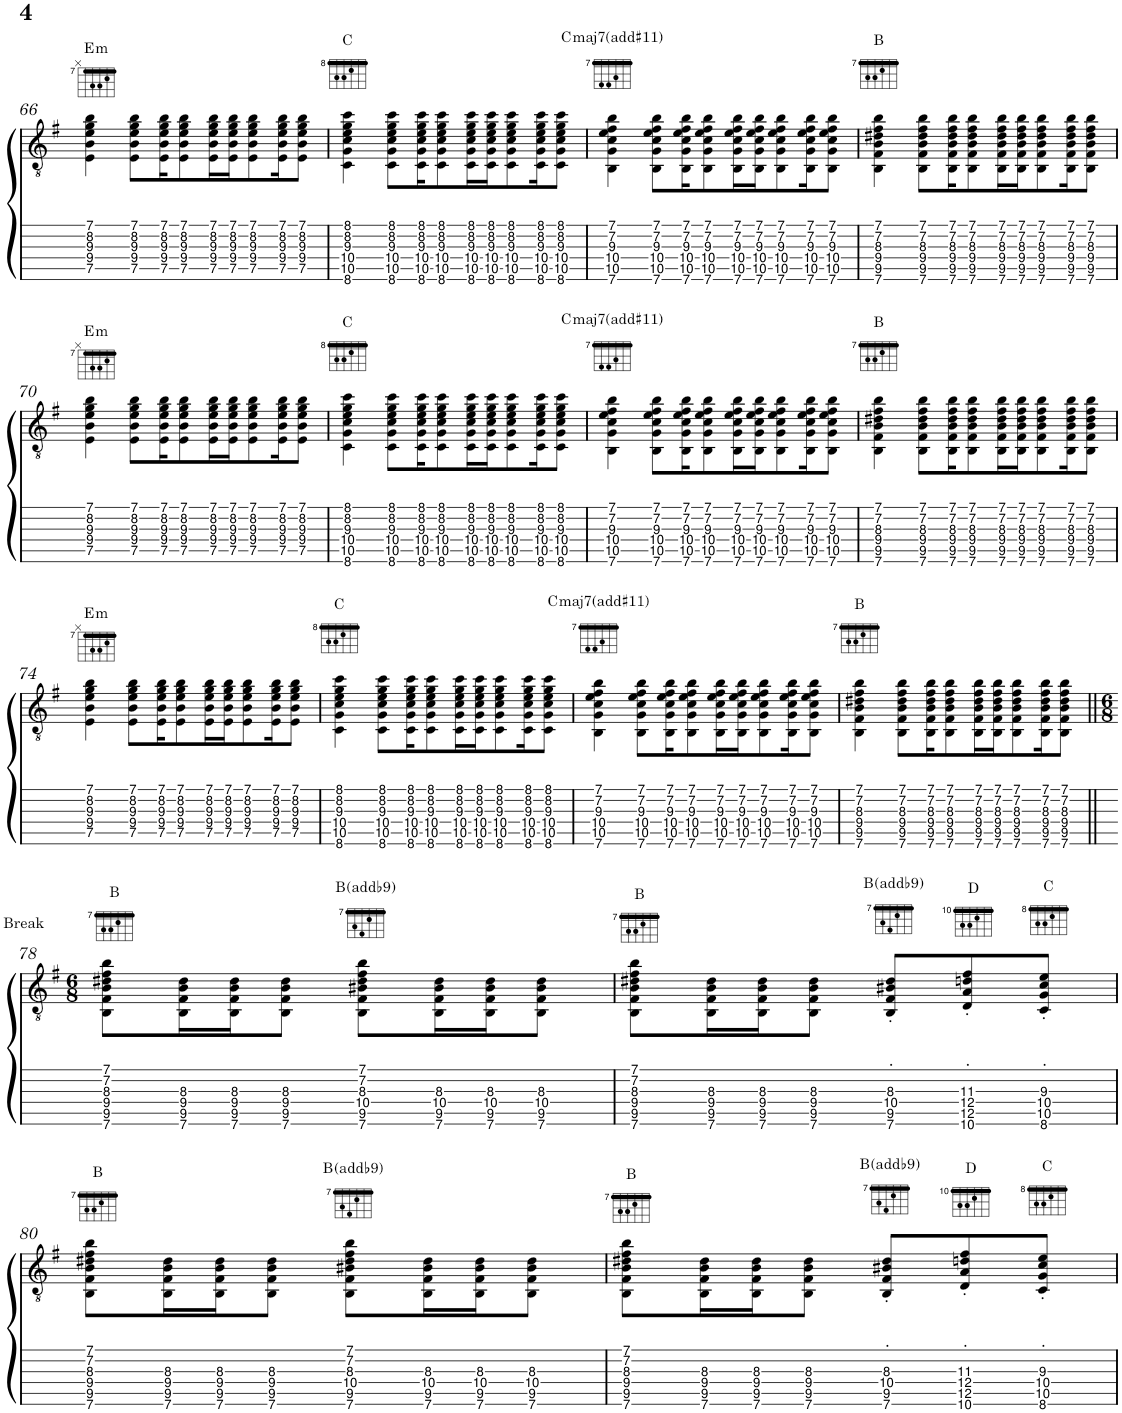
**kern	**kern	**harte
*part1	*part1	*part1
*staff2	*staff1	*
*I"Electric Guitar	*	*
*I'El. Guit.	*	*
!!LO:PB:g=z
*	*clefGv2	*
*k[f#]	*k[f#]	*
*M4/4	*M4/4	*
=66	=66	=66
!	!	!LO:H:kt=m
4E 4B 4e 4g 4b	4E\ 4B\ 4e\ 4g\ 4b\	E:min
8E\ 8B\ 8e\ 8g\ 8b\L	8E\ 8B\ 8e\ 8g\ 8b\L	.
16E\ 16B\ 16e\ 16g\ 16b\K	16E\ 16B\ 16e\ 16g\ 16b\K	.
8E\ 8B\ 8e\ 8g\ 8b\J	8E\ 8B\ 8e\ 8g\ 8b\	.
16E\ 16B\ 16e\ 16g\ 16b\KL	16E\ 16B\ 16e\ 16g\ 16b\L	.
16E\ 16B\ 16e\ 16g\ 16b\K	16E\ 16B\ 16e\ 16g\ 16b\J	.
8E\ 8B\ 8e\ 8g\ 8b\J	8E\ 8B\ 8e\ 8g\ 8b\	.
16E\ 16B\ 16e\ 16g\ 16b\KL	16E\ 16B\ 16e\ 16g\ 16b\K	.
8E\ 8B\ 8e\ 8g\ 8b\J	8E\ 8B\ 8e\ 8g\ 8b\J	.
=67	=67	=67
4C 4G 4c 4e 4g 4cc	4C\ 4G\ 4c\ 4e\ 4g\ 4cc\	C:maj
8C\ 8G\ 8c\ 8e\ 8g\ 8cc\L	8C\ 8G\ 8c\ 8e\ 8g\ 8cc\L	.
16C\ 16G\ 16c\ 16e\ 16g\ 16cc\K	16C\ 16G\ 16c\ 16e\ 16g\ 16cc\K	.
8C\ 8G\ 8c\ 8e\ 8g\ 8cc\J	8C\ 8G\ 8c\ 8e\ 8g\ 8cc\	.
16C\ 16G\ 16c\ 16e\ 16g\ 16cc\KL	16C\ 16G\ 16c\ 16e\ 16g\ 16cc\L	.
16C\ 16G\ 16c\ 16e\ 16g\ 16cc\K	16C\ 16G\ 16c\ 16e\ 16g\ 16cc\J	.
8C\ 8G\ 8c\ 8e\ 8g\ 8cc\J	8C\ 8G\ 8c\ 8e\ 8g\ 8cc\	.
16C\ 16G\ 16c\ 16e\ 16g\ 16cc\KL	16C\ 16G\ 16c\ 16e\ 16g\ 16cc\K	.
8C\ 8G\ 8c\ 8e\ 8g\ 8cc\J	8C\ 8G\ 8c\ 8e\ 8g\ 8cc\J	.
=68	=68	=68
!	!	!LO:H:kt=maj7
4BB 4G 4c 4e 4f# 4b	4BB\ 4G\ 4c\ 4e\ 4f#\ 4b\	C:maj7(#11)
8BB\ 8G\ 8c\ 8e\ 8f#\ 8b\L	8BB\ 8G\ 8c\ 8e\ 8f#\ 8b\L	.
16BB\ 16G\ 16c\ 16e\ 16f#\ 16b\K	16BB\ 16G\ 16c\ 16e\ 16f#\ 16b\K	.
8BB\ 8G\ 8c\ 8e\ 8f#\ 8b\J	8BB\ 8G\ 8c\ 8e\ 8f#\ 8b\	.
16BB\ 16G\ 16c\ 16e\ 16f#\ 16b\KL	16BB\ 16G\ 16c\ 16e\ 16f#\ 16b\L	.
16BB\ 16G\ 16c\ 16e\ 16f#\ 16b\K	16BB\ 16G\ 16c\ 16e\ 16f#\ 16b\J	.
8BB\ 8G\ 8c\ 8e\ 8f#\ 8b\J	8BB\ 8G\ 8c\ 8e\ 8f#\ 8b\	.
16BB\ 16G\ 16c\ 16e\ 16f#\ 16b\KL	16BB\ 16G\ 16c\ 16e\ 16f#\ 16b\K	.
8BB\ 8G\ 8c\ 8e\ 8f#\ 8b\J	8BB\ 8G\ 8c\ 8e\ 8f#\ 8b\J	.
=69	=69	=69
4BB 4F# 4B 4d#X 4f# 4b	4BB\ 4F#\ 4B\ 4d#X\ 4f#\ 4b\	B:maj
8BB\ 8F#\ 8B\ 8d#\ 8f#\ 8b\L	8BB\ 8F#\ 8B\ 8d#\ 8f#\ 8b\L	.
16BB\ 16F#\ 16B\ 16d#\ 16f#\ 16b\K	16BB\ 16F#\ 16B\ 16d#\ 16f#\ 16b\K	.
8BB\ 8F#\ 8B\ 8d#\ 8f#\ 8b\J	8BB\ 8F#\ 8B\ 8d#\ 8f#\ 8b\	.
16BB\ 16F#\ 16B\ 16d#\ 16f#\ 16b\KL	16BB\ 16F#\ 16B\ 16d#\ 16f#\ 16b\L	.
16BB\ 16F#\ 16B\ 16d#\ 16f#\ 16b\K	16BB\ 16F#\ 16B\ 16d#\ 16f#\ 16b\J	.
8BB\ 8F#\ 8B\ 8d#\ 8f#\ 8b\J	8BB\ 8F#\ 8B\ 8d#\ 8f#\ 8b\	.
16BB\ 16F#\ 16B\ 16d#\ 16f#\ 16b\KL	16BB\ 16F#\ 16B\ 16d#\ 16f#\ 16b\K	.
8BB\ 8F#\ 8B\ 8d#\ 8f#\ 8b\J	8BB\ 8F#\ 8B\ 8d#\ 8f#\ 8b\J	.
!!LO:LB:g=z
=70	=70	=70
!	!	!LO:H:kt=m
4E 4B 4e 4g 4b	4E\ 4B\ 4e\ 4g\ 4b\	E:min
8E\ 8B\ 8e\ 8g\ 8b\L	8E\ 8B\ 8e\ 8g\ 8b\L	.
16E\ 16B\ 16e\ 16g\ 16b\K	16E\ 16B\ 16e\ 16g\ 16b\K	.
8E\ 8B\ 8e\ 8g\ 8b\J	8E\ 8B\ 8e\ 8g\ 8b\	.
16E\ 16B\ 16e\ 16g\ 16b\KL	16E\ 16B\ 16e\ 16g\ 16b\L	.
16E\ 16B\ 16e\ 16g\ 16b\K	16E\ 16B\ 16e\ 16g\ 16b\J	.
8E\ 8B\ 8e\ 8g\ 8b\J	8E\ 8B\ 8e\ 8g\ 8b\	.
16E\ 16B\ 16e\ 16g\ 16b\KL	16E\ 16B\ 16e\ 16g\ 16b\K	.
8E\ 8B\ 8e\ 8g\ 8b\J	8E\ 8B\ 8e\ 8g\ 8b\J	.
=71	=71	=71
4C 4G 4c 4e 4g 4cc	4C\ 4G\ 4c\ 4e\ 4g\ 4cc\	C:maj
8C\ 8G\ 8c\ 8e\ 8g\ 8cc\L	8C\ 8G\ 8c\ 8e\ 8g\ 8cc\L	.
16C\ 16G\ 16c\ 16e\ 16g\ 16cc\K	16C\ 16G\ 16c\ 16e\ 16g\ 16cc\K	.
8C\ 8G\ 8c\ 8e\ 8g\ 8cc\J	8C\ 8G\ 8c\ 8e\ 8g\ 8cc\	.
16C\ 16G\ 16c\ 16e\ 16g\ 16cc\KL	16C\ 16G\ 16c\ 16e\ 16g\ 16cc\L	.
16C\ 16G\ 16c\ 16e\ 16g\ 16cc\K	16C\ 16G\ 16c\ 16e\ 16g\ 16cc\J	.
8C\ 8G\ 8c\ 8e\ 8g\ 8cc\J	8C\ 8G\ 8c\ 8e\ 8g\ 8cc\	.
16C\ 16G\ 16c\ 16e\ 16g\ 16cc\KL	16C\ 16G\ 16c\ 16e\ 16g\ 16cc\K	.
8C\ 8G\ 8c\ 8e\ 8g\ 8cc\J	8C\ 8G\ 8c\ 8e\ 8g\ 8cc\J	.
=72	=72	=72
!	!	!LO:H:kt=maj7
4BB 4G 4c 4e 4f# 4b	4BB\ 4G\ 4c\ 4e\ 4f#\ 4b\	C:maj7(#11)
8BB\ 8G\ 8c\ 8e\ 8f#\ 8b\L	8BB\ 8G\ 8c\ 8e\ 8f#\ 8b\L	.
16BB\ 16G\ 16c\ 16e\ 16f#\ 16b\K	16BB\ 16G\ 16c\ 16e\ 16f#\ 16b\K	.
8BB\ 8G\ 8c\ 8e\ 8f#\ 8b\J	8BB\ 8G\ 8c\ 8e\ 8f#\ 8b\	.
16BB\ 16G\ 16c\ 16e\ 16f#\ 16b\KL	16BB\ 16G\ 16c\ 16e\ 16f#\ 16b\L	.
16BB\ 16G\ 16c\ 16e\ 16f#\ 16b\K	16BB\ 16G\ 16c\ 16e\ 16f#\ 16b\J	.
8BB\ 8G\ 8c\ 8e\ 8f#\ 8b\J	8BB\ 8G\ 8c\ 8e\ 8f#\ 8b\	.
16BB\ 16G\ 16c\ 16e\ 16f#\ 16b\KL	16BB\ 16G\ 16c\ 16e\ 16f#\ 16b\K	.
8BB\ 8G\ 8c\ 8e\ 8f#\ 8b\J	8BB\ 8G\ 8c\ 8e\ 8f#\ 8b\J	.
=73	=73	=73
4BB 4F# 4B 4d#X 4f# 4b	4BB\ 4F#\ 4B\ 4d#X\ 4f#\ 4b\	B:maj
8BB\ 8F#\ 8B\ 8d#\ 8f#\ 8b\L	8BB\ 8F#\ 8B\ 8d#\ 8f#\ 8b\L	.
16BB\ 16F#\ 16B\ 16d#\ 16f#\ 16b\K	16BB\ 16F#\ 16B\ 16d#\ 16f#\ 16b\K	.
8BB\ 8F#\ 8B\ 8d#\ 8f#\ 8b\J	8BB\ 8F#\ 8B\ 8d#\ 8f#\ 8b\	.
16BB\ 16F#\ 16B\ 16d#\ 16f#\ 16b\KL	16BB\ 16F#\ 16B\ 16d#\ 16f#\ 16b\L	.
16BB\ 16F#\ 16B\ 16d#\ 16f#\ 16b\K	16BB\ 16F#\ 16B\ 16d#\ 16f#\ 16b\J	.
8BB\ 8F#\ 8B\ 8d#\ 8f#\ 8b\J	8BB\ 8F#\ 8B\ 8d#\ 8f#\ 8b\	.
16BB\ 16F#\ 16B\ 16d#\ 16f#\ 16b\KL	16BB\ 16F#\ 16B\ 16d#\ 16f#\ 16b\K	.
8BB\ 8F#\ 8B\ 8d#\ 8f#\ 8b\J	8BB\ 8F#\ 8B\ 8d#\ 8f#\ 8b\J	.
!!LO:LB:g=z
=74	=74	=74
!	!	!LO:H:kt=m
4E 4B 4e 4g 4b	4E\ 4B\ 4e\ 4g\ 4b\	E:min
8E\ 8B\ 8e\ 8g\ 8b\L	8E\ 8B\ 8e\ 8g\ 8b\L	.
16E\ 16B\ 16e\ 16g\ 16b\K	16E\ 16B\ 16e\ 16g\ 16b\K	.
8E\ 8B\ 8e\ 8g\ 8b\J	8E\ 8B\ 8e\ 8g\ 8b\	.
16E\ 16B\ 16e\ 16g\ 16b\KL	16E\ 16B\ 16e\ 16g\ 16b\L	.
16E\ 16B\ 16e\ 16g\ 16b\K	16E\ 16B\ 16e\ 16g\ 16b\J	.
8E\ 8B\ 8e\ 8g\ 8b\J	8E\ 8B\ 8e\ 8g\ 8b\	.
16E\ 16B\ 16e\ 16g\ 16b\KL	16E\ 16B\ 16e\ 16g\ 16b\K	.
8E\ 8B\ 8e\ 8g\ 8b\J	8E\ 8B\ 8e\ 8g\ 8b\J	.
=75	=75	=75
4C 4G 4c 4e 4g 4cc	4C\ 4G\ 4c\ 4e\ 4g\ 4cc\	C:maj
8C\ 8G\ 8c\ 8e\ 8g\ 8cc\L	8C\ 8G\ 8c\ 8e\ 8g\ 8cc\L	.
16C\ 16G\ 16c\ 16e\ 16g\ 16cc\K	16C\ 16G\ 16c\ 16e\ 16g\ 16cc\K	.
8C\ 8G\ 8c\ 8e\ 8g\ 8cc\J	8C\ 8G\ 8c\ 8e\ 8g\ 8cc\	.
16C\ 16G\ 16c\ 16e\ 16g\ 16cc\KL	16C\ 16G\ 16c\ 16e\ 16g\ 16cc\L	.
16C\ 16G\ 16c\ 16e\ 16g\ 16cc\K	16C\ 16G\ 16c\ 16e\ 16g\ 16cc\J	.
8C\ 8G\ 8c\ 8e\ 8g\ 8cc\J	8C\ 8G\ 8c\ 8e\ 8g\ 8cc\	.
16C\ 16G\ 16c\ 16e\ 16g\ 16cc\KL	16C\ 16G\ 16c\ 16e\ 16g\ 16cc\K	.
8C\ 8G\ 8c\ 8e\ 8g\ 8cc\J	8C\ 8G\ 8c\ 8e\ 8g\ 8cc\J	.
=76	=76	=76
!	!	!LO:H:kt=maj7
4BB 4G 4c 4e 4f# 4b	4BB\ 4G\ 4c\ 4e\ 4f#\ 4b\	C:maj7(#11)
8BB\ 8G\ 8c\ 8e\ 8f#\ 8b\L	8BB\ 8G\ 8c\ 8e\ 8f#\ 8b\L	.
16BB\ 16G\ 16c\ 16e\ 16f#\ 16b\K	16BB\ 16G\ 16c\ 16e\ 16f#\ 16b\K	.
8BB\ 8G\ 8c\ 8e\ 8f#\ 8b\J	8BB\ 8G\ 8c\ 8e\ 8f#\ 8b\	.
16BB\ 16G\ 16c\ 16e\ 16f#\ 16b\KL	16BB\ 16G\ 16c\ 16e\ 16f#\ 16b\L	.
16BB\ 16G\ 16c\ 16e\ 16f#\ 16b\K	16BB\ 16G\ 16c\ 16e\ 16f#\ 16b\J	.
8BB\ 8G\ 8c\ 8e\ 8f#\ 8b\J	8BB\ 8G\ 8c\ 8e\ 8f#\ 8b\	.
16BB\ 16G\ 16c\ 16e\ 16f#\ 16b\KL	16BB\ 16G\ 16c\ 16e\ 16f#\ 16b\K	.
8BB\ 8G\ 8c\ 8e\ 8f#\ 8b\J	8BB\ 8G\ 8c\ 8e\ 8f#\ 8b\J	.
=77	=77	=77
4BB 4F# 4B 4d#X 4f# 4b	4BB\ 4F#\ 4B\ 4d#X\ 4f#\ 4b\	B:maj
8BB\ 8F#\ 8B\ 8d#\ 8f#\ 8b\L	8BB\ 8F#\ 8B\ 8d#\ 8f#\ 8b\L	.
16BB\ 16F#\ 16B\ 16d#\ 16f#\ 16b\K	16BB\ 16F#\ 16B\ 16d#\ 16f#\ 16b\K	.
8BB\ 8F#\ 8B\ 8d#\ 8f#\ 8b\J	8BB\ 8F#\ 8B\ 8d#\ 8f#\ 8b\	.
16BB\ 16F#\ 16B\ 16d#\ 16f#\ 16b\KL	16BB\ 16F#\ 16B\ 16d#\ 16f#\ 16b\L	.
16BB\ 16F#\ 16B\ 16d#\ 16f#\ 16b\K	16BB\ 16F#\ 16B\ 16d#\ 16f#\ 16b\J	.
8BB\ 8F#\ 8B\ 8d#\ 8f#\ 8b\J	8BB\ 8F#\ 8B\ 8d#\ 8f#\ 8b\	.
16BB\ 16F#\ 16B\ 16d#\ 16f#\ 16b\KL	16BB\ 16F#\ 16B\ 16d#\ 16f#\ 16b\K	.
8BB\ 8F#\ 8B\ 8d#\ 8f#\ 8b\J	8BB\ 8F#\ 8B\ 8d#\ 8f#\ 8b\J	.
!!LO:LB:g=z
=78||	=78||	=78||
*k[f#]	*k[f#]	*
*M6/8	*M6/8	*
!	!LO:TX:a:t=Break	!
8BB\ 8F#\ 8B\ 8d#X\ 8f#\ 8b\L	8BB\ 8F#\ 8B\ 8d#X\ 8f#\ 8b\L	B:maj
16BB\ 16F#\ 16B\ 16d#\L	16BB\ 16F#\ 16B\ 16d#\L	.
16BB\ 16F#\ 16B\ 16d#\J	16BB\ 16F#\ 16B\ 16d#\J	.
8BB\ 8F#\ 8B\ 8d#\J	8BB\ 8F#\ 8B\ 8d#\J	.
8BB\ 8F#\ 8B#X\ 8d#\ 8f#\ 8b\L	8BB\ 8F#\ 8B#X\ 8d#\ 8f#\ 8b\L	B:maj(b9)
16BB\ 16F#\ 16B#\ 16d#\L	16BB\ 16F#\ 16B#\ 16d#\L	.
16BB\ 16F#\ 16B#\ 16d#\J	16BB\ 16F#\ 16B#\ 16d#\J	.
8BB\ 8F#\ 8B#\ 8d#\J	8BB\ 8F#\ 8B#\ 8d#\J	.
=79	=79	=79
8BB\ 8F#\ 8Bn\ 8d#\ 8f#\ 8b\L	8BB\ 8F#\ 8B\ 8d#X\ 8f#\ 8b\L	B:maj
16BB\ 16F#\ 16B\ 16d#\L	16BB\ 16F#\ 16B\ 16d#\L	.
16BB\ 16F#\ 16B\ 16d#\J	16BB\ 16F#\ 16B\ 16d#\J	.
8BB\ 8F#\ 8B\ 8d#X\J	8BB\ 8F#\ 8B\ 8d#\J	.
8BB'\ 8F#'\ 8B#X'\ 8d#'\L	8BB/' 8F#/' 8B#X/' 8d#/'L	B:maj(b9)
8D'\ 8A'\ 8dn'\ 8f#'\	8D/' 8A/' 8dn/' 8f#/'	D:maj
8C'\ 8G'\ 8c'\ 8e'\J	8C/' 8G/' 8c/' 8e/'J	C:maj
!!LO:LB:g=z
=80	=80	=80
8BB\ 8F#\ 8B\ 8d#X\ 8f#\ 8b\L	8BB\ 8F#\ 8B\ 8d#X\ 8f#\ 8b\L	B:maj
16BB\ 16F#\ 16B\ 16d#\L	16BB\ 16F#\ 16B\ 16d#\L	.
16BB\ 16F#\ 16B\ 16d#\J	16BB\ 16F#\ 16B\ 16d#\J	.
8BB\ 8F#\ 8B\ 8d#\J	8BB\ 8F#\ 8B\ 8d#\J	.
8BB\ 8F#\ 8B#X\ 8d#\ 8f#\ 8b\L	8BB\ 8F#\ 8B#X\ 8d#\ 8f#\ 8b\L	B:maj(b9)
16BB\ 16F#\ 16B#\ 16d#\L	16BB\ 16F#\ 16B#\ 16d#\L	.
16BB\ 16F#\ 16B#\ 16d#\J	16BB\ 16F#\ 16B#\ 16d#\J	.
8BB\ 8F#\ 8B#\ 8d#\J	8BB\ 8F#\ 8B#\ 8d#\J	.
=81	=81	=81
8BB\ 8F#\ 8B\ 8d#X\ 8f#\ 8b\L	8BB\ 8F#\ 8B\ 8d#X\ 8f#\ 8b\L	B:maj
16BB\ 16F#\ 16B\ 16d#\L	16BB\ 16F#\ 16B\ 16d#\L	.
16BB\ 16F#\ 16B\ 16d#\J	16BB\ 16F#\ 16B\ 16d#\J	.
8BB\ 8F#\ 8B\ 8d#\J	8BB\ 8F#\ 8B\ 8d#\J	.
8BB'\ 8F#'\ 8B#X'\ 8d#'\L	8BB/' 8F#/' 8B#X/' 8d#/'L	B:maj(b9)
8D'\ 8A'\ 8dn'\ 8f#'\	8D/' 8A/' 8dn/' 8f#/'	D:maj
8C'\ 8G'\ 8c'\ 8e'\J	8C/' 8G/' 8c/' 8e/'J	C:maj
=	=	=
*-	*-	*-
